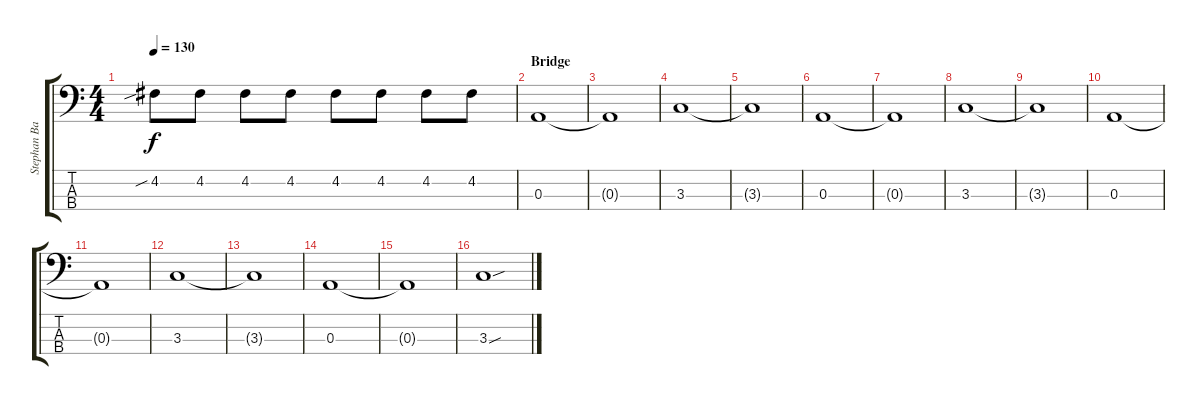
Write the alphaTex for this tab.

\track ("Stephan Bass" "Stephan Ba") {instrument electricbassfinger}
\staff {score tabs}
\tuning (G2 D2 A1 E1) {hide}
\ts (4 4)
\tempo 130
\clef f4
\ks c
4.2{sib}.8{dy f} 4.2.8 4.2.8 4.2.8 4.2.8 4.2.8 4.2.8 4.2.8 |
\section ("" "Bridge")
0.3.1 |
0.3{t}.1 |
3.3.1 |
3.3{t}.1 |
0.3.1 |
0.3{t}.1 |
3.3.1 |
3.3{t}.1 |
0.3.1 |
0.3{t}.1 |
3.3.1 |
3.3{t}.1 |
0.3.1 |
0.3{t}.1 |
3.3{sou}.1
